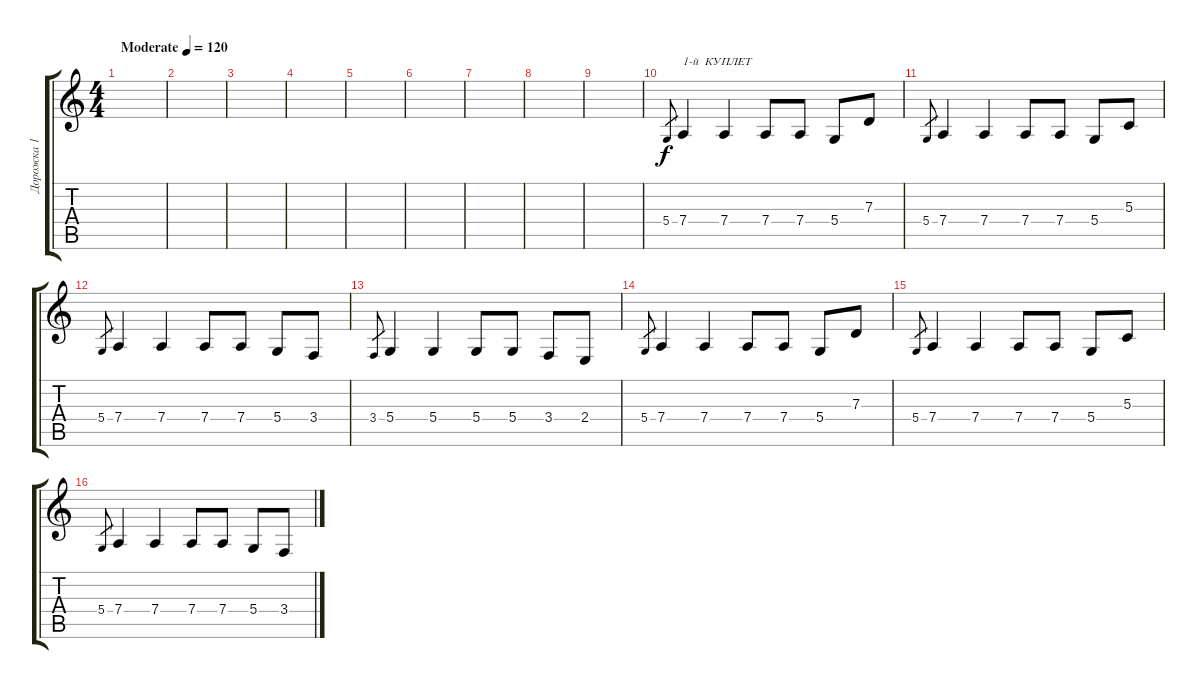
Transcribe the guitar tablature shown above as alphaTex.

\track ("Дорожка 1" "Дорожка 1") {instrument acousticgrandpiano}
\staff {score tabs}
\tuning (E4 B3 G3 D3 A2 E2) {hide}
\ts (4 4)
\tempo (120 "Moderate")
\clef g2
\ks c
|
|
|
|
|
|
|
|
|
5.4.8{gr} 7.4.4{txt "1-й  КУПЛЕТ"} 7.4.4 7.4.8 7.4.8 5.4.8 7.3.8 |
5.4.8{gr} 7.4.4 7.4.4 7.4.8 7.4.8 5.4.8 5.3.8 |
5.4.8{gr} 7.4.4 7.4.4 7.4.8 7.4.8 5.4.8 3.4.8 |
3.4.8{gr} 5.4.4 5.4.4 5.4.8 5.4.8 3.4.8 2.4.8 |
5.4.8{gr} 7.4.4 7.4.4 7.4.8 7.4.8 5.4.8 7.3.8 |
5.4.8{gr} 7.4.4 7.4.4 7.4.8 7.4.8 5.4.8 5.3.8 |
5.4.8{gr} 7.4.4 7.4.4 7.4.8 7.4.8 5.4.8 3.4.8
